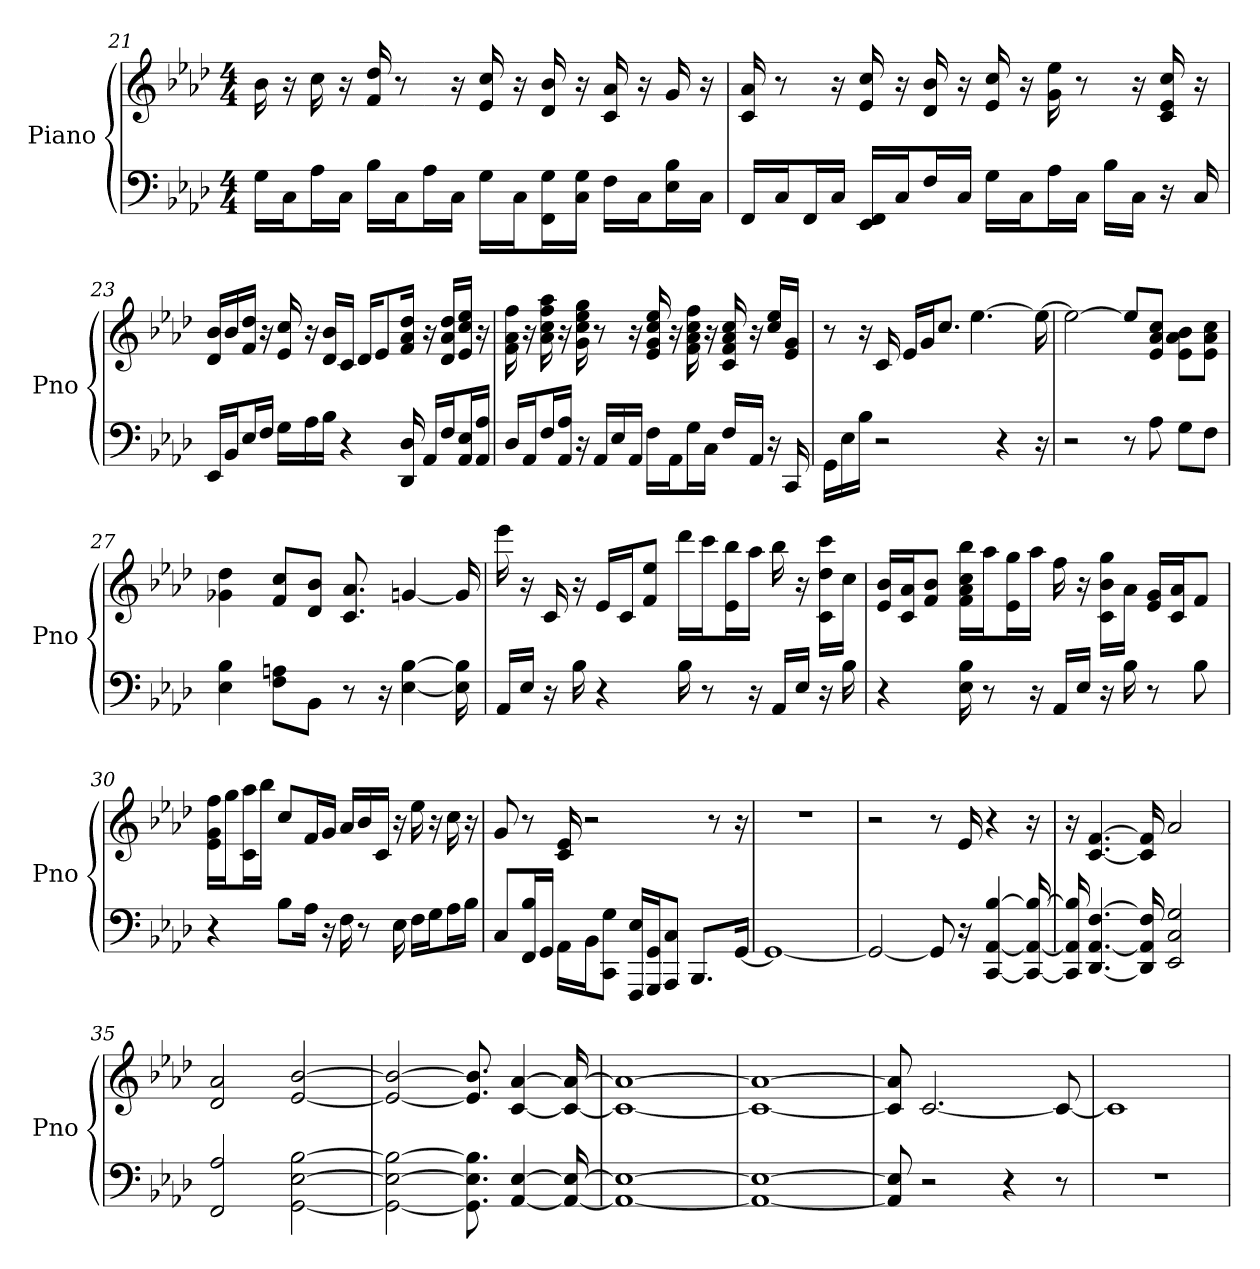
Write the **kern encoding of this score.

**kern	**kern
*part1	*part1
*staff2	*staff1
*I"Piano	*
*I'Pno	*
*clefF4	*clefG2
*k[b-e-a-d-]	*k[b-e-a-d-]
*A-:	*A-:
*M4/4	*M4/4
=21	=21
16G\LL	16b-
16C\J	16r
16A-\L	16cc
16C\JJ	16r
16B-\LL	16f 16dd-
16C\J	8r
16A-\L	.
16C\JJ	16r
16G\LL	16cc 16e-
16C\J	16r
16FF\ 16G\L	16b- 16d-
16G\ 16C\JJ	16r
16F\LL	16c 16a-
16C\J	16r
16E-\ 16B-\L	16g
16C\JJ	16r
=22	=22
16FF/LL	16a- 16c
16C/J	8r
16FF/L	.
16C/JJ	16r
16FF/ 16EE-/LL	16cc 16e-
16C/J	16r
16F/L	16b- 16d-
16C/JJ	16r
16G\LL	16cc 16e-
16C\J	16r
16A-\L	16ee- 16g
16C\JJ	8r
16B-\LL	.
16C\JJ	16r
16r	16cc 16c 16e-
16C	16r
=23	=23
16EE-/LL	16b-/ 16d-/LL
16BB-/J	16b-/
16E-/L	16dd-/ 16f/JJ
16F/JJ	16r
16G\LL	16cc 16e-
16A-\	16r
16B-\JJ	16b-/ 16d-/LL
4r	16c/JJ
.	16d-/KL
.	8e-/
16DD- 16D-	16dd-/ 16a-/ 16f/Jk
16AA-/LL	16r
16F/J	16d-/ 16dd-/ 16a-/LL
16AA-/ 16E-/L	16ee-/ 16cc/ 16e-/JJ
16A-/ 16AA-/JJ	16r
=24	=24
16D-/LL	16ff 16a- 16f
16AA-/J	16r
16F/L	16ff 16aa- 16cc 16a-
16A-/ 16AA-/JJ	16r
16r	16gg 16ee- 16g 16cc
16AA-/LL	8r
16E-/	.
16AA-/JJ	16r
16F\LL	16ee- 16g 16cc 16e-
16AA-\J	16r
16G\L	16ff 16cc 16f 16a-
16C\JJ	16r
16F/LL	16cc 16c 16f 16a-
16AA-/JJ	16r
16r	16ee-/ 16cc/LL
16CC	16g/ 16e-/JJ
=25	=25
16GG\LL	8r
16E-\	.
16B-\JJ	16r
2r	16c
.	16e-/LL
.	16g/J
.	8.cc/J
.	[4.ee-
4r	.
16r	16ee-_
=26	=26
2r	2ee-_
8r	8ee-/L]
8A-	8cc/ 8a-/ 8e-/J
8G\L	8a-\ 8b-\ 8e-\L
8F\J	8e-\ 8a-\ 8cc\J
=27	=27
4E- 4B-	4dd- 4g-
8A\ 8F\L	8f/ 8cc/L
8BB-\J	8d-/ 8b-/J
8r	8.a- 8.c
16r	.
[4B- [4E-	[4g
16B-] 16E-]	16g]
=28	=28
16AA-/LL	16eee-
16E-/JJ	16r
16r	16c
16B-	16r
4r	16e-/LL
.	16c/J
.	8ee-/ 8f/J
16B-	16ddd-\LL
8r	16ccc\J
.	16bb-\ 16e-\L
16r	16aa-\JJ
16AA-/LL	16bb-
16E-/JJ	16r
16r	16ccc\ 16c\ 16dd-\LL
16B-	16cc\JJ
=29	=29
4r	16b-/ 16e-/LL
.	16a-/ 16c/J
.	8b-/ 8f/J
16E- 16B-	16f\ 16bb-\ 16a-\ 16cc\LL
8r	16aa-\J
.	16gg\ 16e-\L
16r	16aa-\JJ
16AA-/LL	16ff
16E-/JJ	16r
16r	16gg\ 16b-\ 16c\LL
16B-	16a-\JJ
8r	16g/ 16e-/LL
.	16a-/ 16c/J
8B-	8f/J
=30	=30
4r	16ff\ 16g\ 16e-\LL
.	16gg\J
.	16aa-\ 16c\L
.	16bb-\JJ
8B-\L	8cc/L
16A-\Jk	16f/L
16r	16g/JJ
16F	16a-/LL
8r	16b-/
.	16c/JJ
16E-	16r
16F\LL	16ee-
16G\J	16r
16A-\L	16cc
16B-\JJ	16r
=31	=31
8C/L	8g
16B-/ 16FF/L	8r
16GG/JJ	.
16AA-\LL	16c 16e-
16BB-\J	2r
8CC\ 8G\J	.
16FFF/ 16E-/LL	.
16GG/ 16GGG/J	.
8C/ 8AAA-/J	.
8.BBB-/L	.
.	8r
[16GG/Jk	16r
=32	=32
1GG_	1r
=33	=33
2GG_	2r
8GG]	8r
16r	16e-
[4AA- [4B- [4CC	4r
16AA-_ 16B-_ 16CC_	16r
=34	=34
16AA-] 16B-] 16CC]	16r
[4.F [4.AA- [4.DD-	[4.f [4.c
16F] 16AA-] 16DD-]	16f] 16c]
2C 2EE- 2G	2a-
=35	=35
2A- 2FF	2a- 2d-
[2GG [2B- [2E-	[2b- [2e-
=36	=36
2GG_ 2B-_ 2E-_	2b-_ 2e-_
8.GG] 8.B-] 8.E-]	8.b-] 8.e-]
[4AA- [4E-	[4a- [4c
16AA-_ 16E-_	16a-_ 16c_
=37	=37
1AA-_ 1E-_	1a-_ 1c_
=38	=38
1AA-_ 1E-_	1a-_ 1c_
=39	=39
8AA-] 8E-]	8a-] 8c]
2r	[2.c
4r	.
8r	8c_
=40	=40
1r	1c]
=	=
*-	*-
